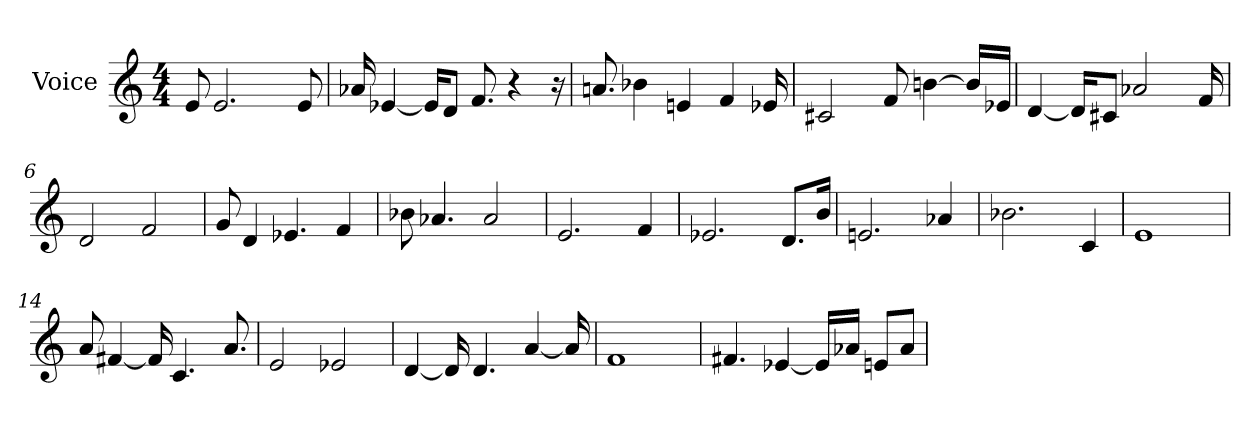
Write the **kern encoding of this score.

**kern
*part1
*staff1
*I"Voice
*I'Voice
*clefG2
*M4/4
=1
8e/
2.e/
8e/
=2
16a-X/
[<4e-X/
16e-/KL]
8d/J
8.f/
4r
16ra
=3
8.an/
4b-X\
4en/
4f/
16e-X/
=4
2c#X/
8f/
[>4bn\
16b/LL]
16e-X/JJ
=5
[<4d/
16d/KL]
8c#X/J
2a-X/
16f/
=6
2d/
2f/
!!LO:LB:g=z
=7
8g/
4d/
4.e-X/
4f/
=8
8b-X\
4.a-X/
2a-/
=9
2.e/
4f/
=10
2.e-X/
8.d/L
16b/Jk
=11
2.en/
4a-X/
=12
2.b-X\
4c/
=13
1e
=14
8a/
[<4f#X/
16f#/]
4.c/
8.a/
=15
2e/
2e-X/
=16
[<4d/
16d/]
4.d/
[<4a/
16a/]
!!LO:LB:g=z
=17
1f
=18
4.f#X/
[<4e-X/
16e-/LL]
16a-X/JJ
8en/L
8a-/J
=
*-
